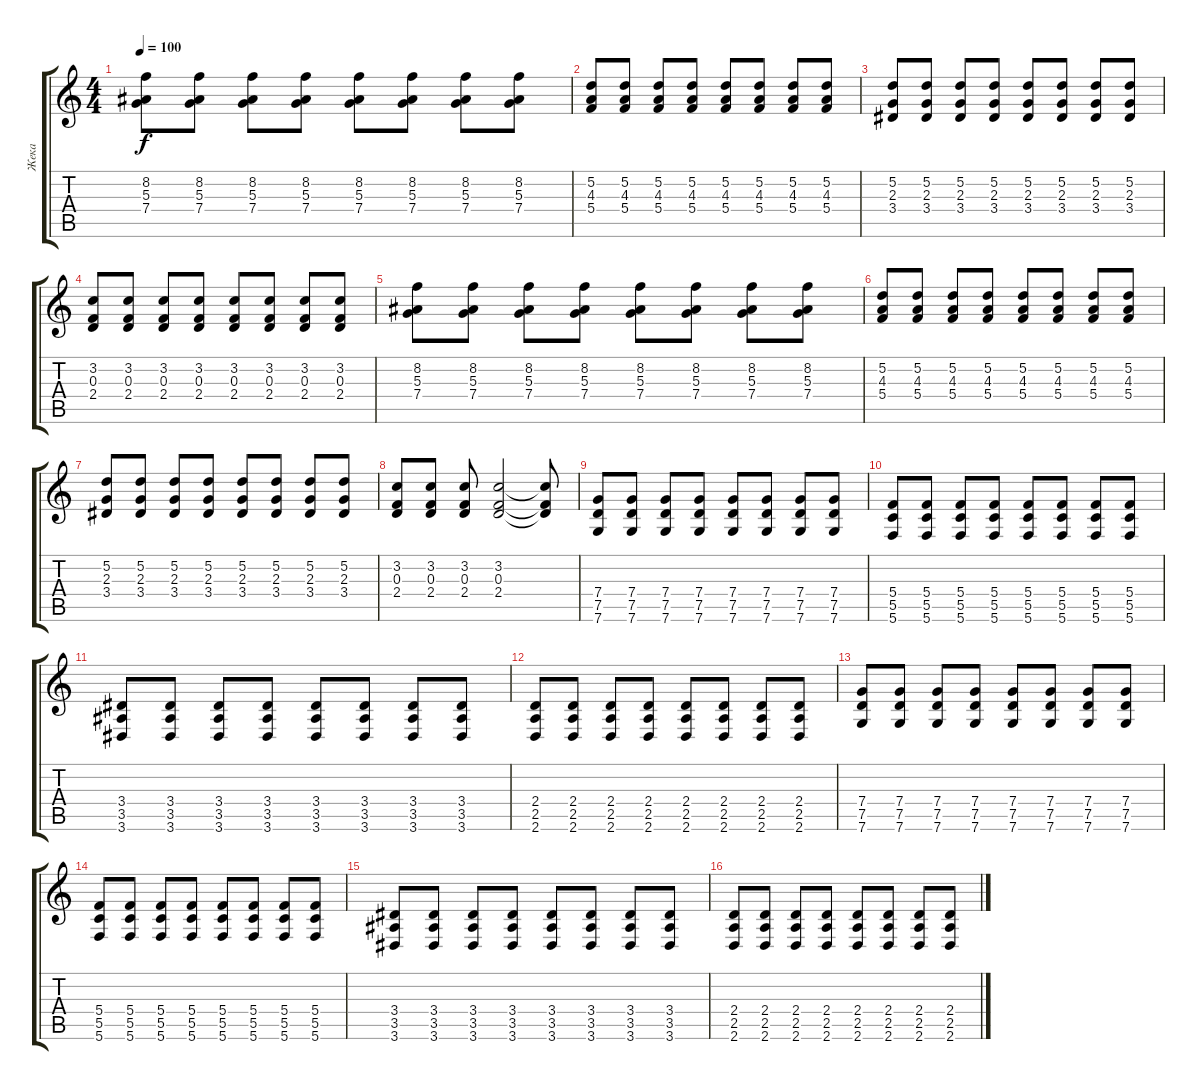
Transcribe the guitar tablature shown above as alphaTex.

\track ("Жека" "Жека") {instrument electricguitarclean}
\staff {score tabs}
\tuning (D4 A3 F3 C3 G2 C2) {hide}
\ts (4 4)
\tempo 100
\clef g2
\ks c
(8.2 5.3 7.4).8{dy f} (8.2 5.3 7.4).8 (8.2 5.3 7.4).8 (8.2 5.3 7.4).8 (8.2 5.3 7.4).8 (8.2 5.3 7.4).8 (8.2 5.3 7.4).8 (8.2 5.3 7.4).8 |
(5.2 4.3 5.4).8 (5.2 4.3 5.4).8 (5.2 4.3 5.4).8 (5.2 4.3 5.4).8 (5.2 4.3 5.4).8 (5.2 4.3 5.4).8 (5.2 4.3 5.4).8 (5.2 4.3 5.4).8 |
(5.2 2.3 3.4).8 (5.2 2.3 3.4).8 (5.2 2.3 3.4).8 (5.2 2.3 3.4).8 (5.2 2.3 3.4).8 (5.2 2.3 3.4).8 (5.2 2.3 3.4).8 (5.2 2.3 3.4).8 |
(3.2 0.3 2.4).8 (3.2 0.3 2.4).8 (3.2 0.3 2.4).8 (3.2 0.3 2.4).8 (3.2 0.3 2.4).8 (3.2 0.3 2.4).8 (3.2 0.3 2.4).8 (3.2 0.3 2.4).8 |
(8.2 5.3 7.4).8 (8.2 5.3 7.4).8 (8.2 5.3 7.4).8 (8.2 5.3 7.4).8 (8.2 5.3 7.4).8 (8.2 5.3 7.4).8 (8.2 5.3 7.4).8 (8.2 5.3 7.4).8 |
(5.2 4.3 5.4).8 (5.2 4.3 5.4).8 (5.2 4.3 5.4).8 (5.2 4.3 5.4).8 (5.2 4.3 5.4).8 (5.2 4.3 5.4).8 (5.2 4.3 5.4).8 (5.2 4.3 5.4).8 |
(5.2 2.3 3.4).8 (5.2 2.3 3.4).8 (5.2 2.3 3.4).8 (5.2 2.3 3.4).8 (5.2 2.3 3.4).8 (5.2 2.3 3.4).8 (5.2 2.3 3.4).8 (5.2 2.3 3.4).8 |
(3.2 0.3 2.4).8 (3.2 0.3 2.4).8 (3.2 0.3 2.4).8 (3.2 0.3 2.4).2 (3.2{t} 0.3{t} 2.4{t}).8 |
(7.4 7.5 7.6).8{instrument overdrivenguitar} (7.4 7.5 7.6).8 (7.4 7.5 7.6).8 (7.4 7.5 7.6).8 (7.4 7.5 7.6).8 (7.4 7.5 7.6).8 (7.4 7.5 7.6).8 (7.4 7.5 7.6).8 |
(5.4 5.5 5.6).8 (5.4 5.5 5.6).8 (5.4 5.5 5.6).8 (5.4 5.5 5.6).8 (5.4 5.5 5.6).8 (5.4 5.5 5.6).8 (5.4 5.5 5.6).8 (5.4 5.5 5.6).8 |
(3.4 3.5 3.6).8 (3.4 3.5 3.6).8 (3.4 3.5 3.6).8 (3.4 3.5 3.6).8 (3.4 3.5 3.6).8 (3.4 3.5 3.6).8 (3.4 3.5 3.6).8 (3.4 3.5 3.6).8 |
(2.4 2.5 2.6).8 (2.4 2.5 2.6).8 (2.4 2.5 2.6).8 (2.4 2.5 2.6).8 (2.4 2.5 2.6).8 (2.4 2.5 2.6).8 (2.4 2.5 2.6).8 (2.4 2.5 2.6).8 |
(7.4 7.5 7.6).8{instrument overdrivenguitar} (7.4 7.5 7.6).8 (7.4 7.5 7.6).8 (7.4 7.5 7.6).8 (7.4 7.5 7.6).8 (7.4 7.5 7.6).8 (7.4 7.5 7.6).8 (7.4 7.5 7.6).8 |
(5.4 5.5 5.6).8 (5.4 5.5 5.6).8 (5.4 5.5 5.6).8 (5.4 5.5 5.6).8 (5.4 5.5 5.6).8 (5.4 5.5 5.6).8 (5.4 5.5 5.6).8 (5.4 5.5 5.6).8 |
(3.4 3.5 3.6).8 (3.4 3.5 3.6).8 (3.4 3.5 3.6).8 (3.4 3.5 3.6).8 (3.4 3.5 3.6).8 (3.4 3.5 3.6).8 (3.4 3.5 3.6).8 (3.4 3.5 3.6).8 |
(2.4 2.5 2.6).8 (2.4 2.5 2.6).8 (2.4 2.5 2.6).8 (2.4 2.5 2.6).8 (2.4 2.5 2.6).8 (2.4 2.5 2.6).8 (2.4 2.5 2.6).8 (2.4 2.5 2.6).8
